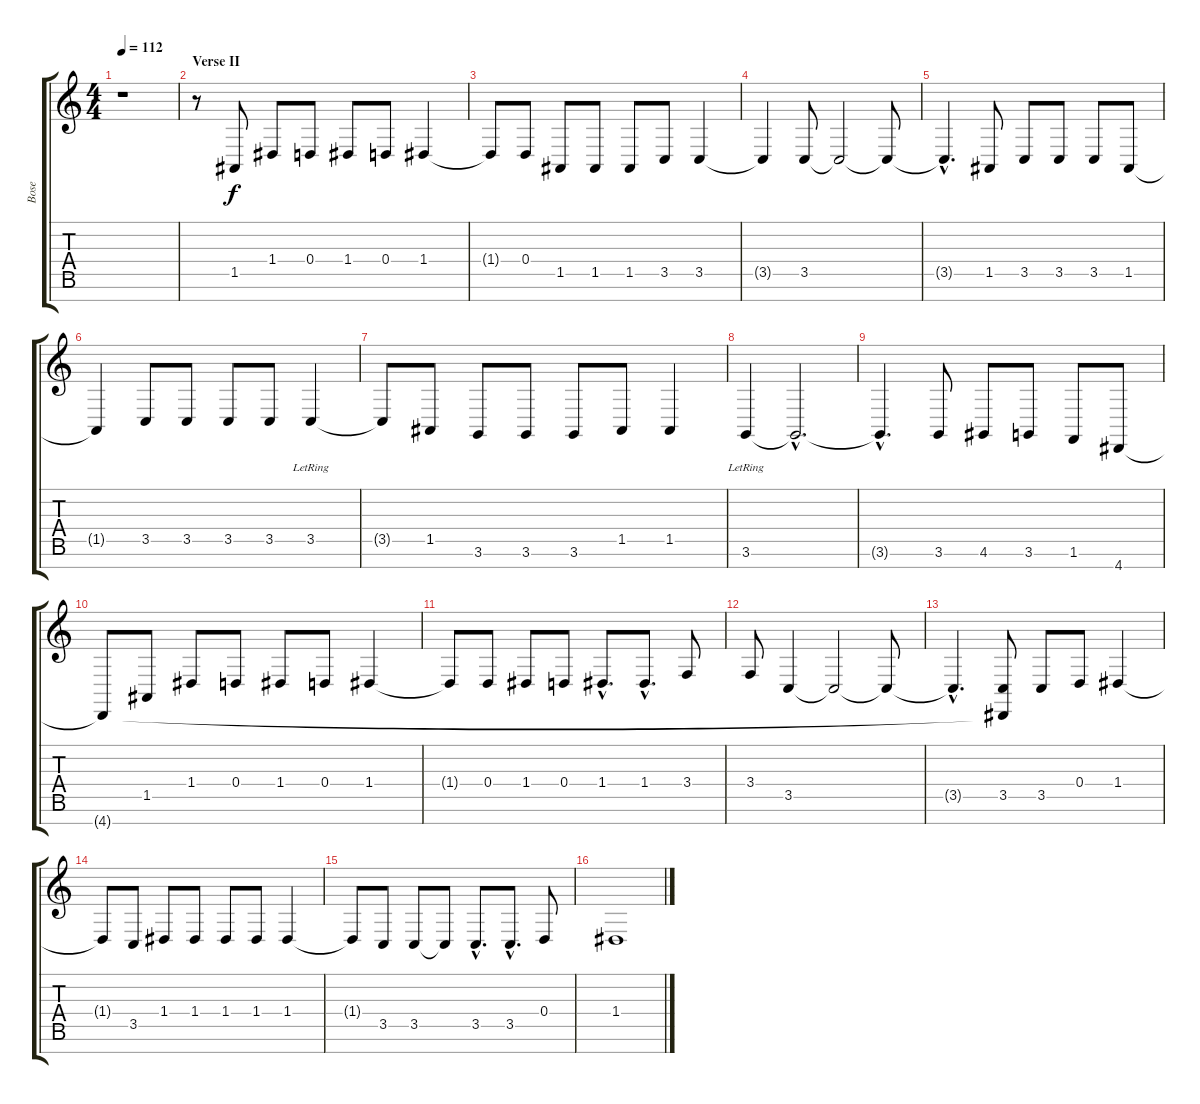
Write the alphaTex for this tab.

\track ("Bose" "Bose") {instrument brightacousticpiano}
\staff {score tabs}
\tuning (E4 B3 G3 D3 A2 E2 B1) {hide}
\ts (4 4)
\tempo 112
\clef g2
\ks c
r.1{dy f} |
\section ("" "Verse II")
r.8 1.5.8 1.4.8 0.4.8 1.4.8 0.4.8 1.4.4 |
1.4{t}.8 0.4.8 1.5.8 1.5.8 1.5.8 3.5.8 3.5.4 |
3.5{t}.4 3.5.8 3.5{t}.2 3.5{t}.8 |
3.5{hac t}.4{d} 1.5.8 3.5.8 3.5.8 3.5.8 1.5.8 |
1.5{t}.4 3.5.8 3.5.8 3.5.8 3.5.8 3.5{lr}.4 |
3.5{t}.8 1.5.8 3.6.8 3.6.8 3.6.8 1.5.8 1.5.4 |
3.6{lr}.4 3.6{hac t}.2{d} |
3.6{hac t}.4{d} 3.6.8 4.6.8 3.6.8 1.6.8 4.7.8 |
4.7{t}.8 1.5.8 1.4.8 0.4.8 1.4.8 0.4.8 1.4.4 |
1.4{t}.8 0.4.8 1.4.8 0.4.8 1.4{hac}.8{d} 1.4{hac}.8{d} 3.4.8 |
3.4.8 3.5.4 3.5{t}.2 3.5{t}.8 |
3.5{hac t}.4{d} (3.5 4.7{t}).8 3.5.8 0.4.8 1.4.4 |
1.4{t}.8 3.5.8 1.4.8 1.4.8 1.4.8 1.4.8 1.4.4 |
1.4{t}.8 3.5.8 3.5.8 3.5{t}.8 3.5{hac}.8{d} 3.5{hac}.8{d} 0.4.8 |
1.4.1
